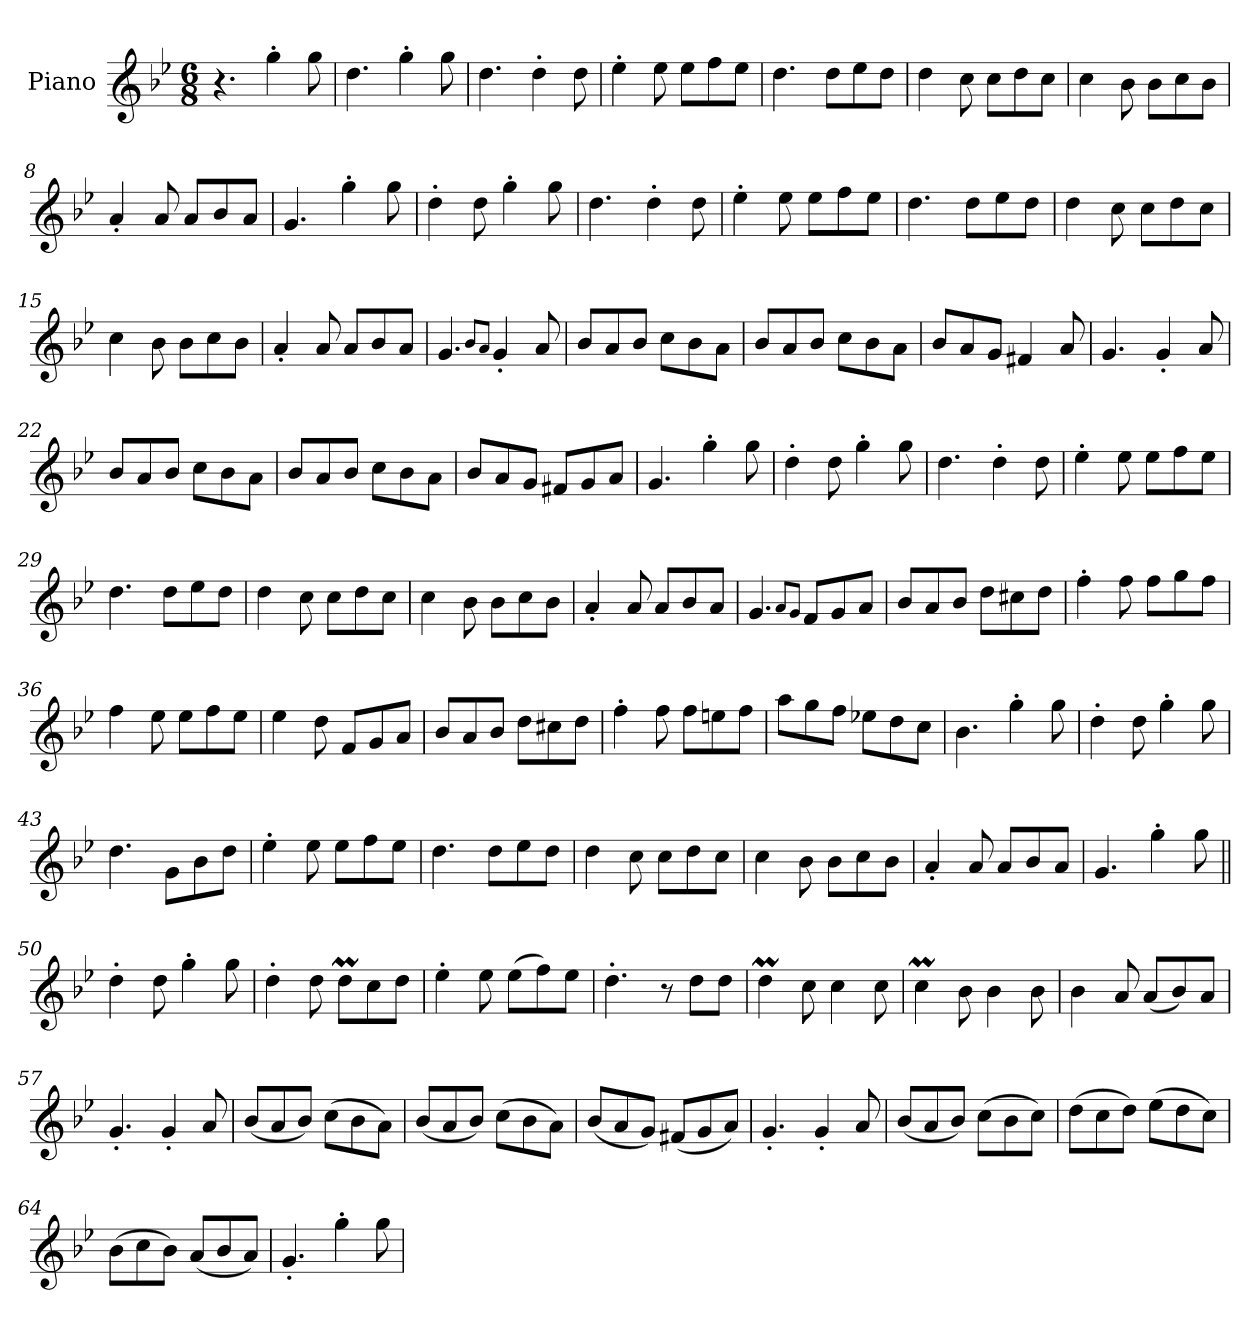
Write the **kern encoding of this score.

**kern
*part1
*staff1
*I"Piano
*I'Pno.
*clefG2
*k[b-e-]
*M6/8
*MM180
=1
4.r
4gg'
8gg
=2
4.dd
4gg'
8gg
=3
4.dd
4dd'
8dd
=4
4ee-'
8ee-
8ee-L
8ff
8ee-J
=5
4.dd
8ddL
8ee-
8ddJ
=6
4dd
8cc
8ccL
8dd
8ccJ
=7
4cc
8b-
8b-L
8cc
8b-J
=8
4a'
8a
8aL
8b-
8aJ
=9
4.g
4gg'
8gg
=10
4dd'
8dd
4gg'
8gg
=11
4.dd
4dd'
8dd
=12
4ee-'
8ee-
8ee-L
8ff
8ee-J
=13
4.dd
8ddL
8ee-
8ddJ
=14
4dd
8cc
8ccL
8dd
8ccJ
=15
4cc
8b-
8b-L
8cc
8b-J
=16
4a'
8a
8aL
8b-
8aJ
=17
4.g
8qb-L
8qaJ
4g'
8a
=18
8b-L
8a
8b-J
8ccL
8b-
8aJ
=19
8b-L
8a
8b-J
8ccL
8b-
8aJ
=20
8b-L
8a
8gJ
4f#X
8a
=21
4.g
4g'
8a
=22
8b-L
8a
8b-J
8ccL
8b-
8aJ
=23
8b-L
8a
8b-J
8ccL
8b-
8aJ
=24
8b-L
8a
8gJ
8f#XL
8g
8aJ
=25
4.g
4gg'
8gg
=26
4dd'
8dd
4gg'
8gg
=27
4.dd
4dd'
8dd
=28
4ee-'
8ee-
8ee-L
8ff
8ee-J
=29
4.dd
8ddL
8ee-
8ddJ
=30
4dd
8cc
8ccL
8dd
8ccJ
=31
4cc
8b-
8b-L
8cc
8b-J
=32
4a'
8a
8aL
8b-
8aJ
=33
4.g
8qaL
8qgJ
8fL
8g
8aJ
=34
8b-L
8a
8b-J
8ddL
8cc#X
8ddJ
=35
4ff'
8ff
8ffL
8gg
8ffJ
=36
4ff
8ee-
8ee-L
8ff
8ee-J
=37
4ee-
8dd
8fL
8g
8aJ
=38
8b-L
8a
8b-J
8ddL
8cc#X
8ddJ
=39
4ff'
8ff
8ffL
8een
8ffJ
=40
8aaL
8gg
8ffJ
8ee-XL
8dd
8ccJ
=41
4.b-
4gg'
8gg
=42
4dd'
8dd
4gg'
8gg
=43
4.dd
8gL
8b-
8ddJ
=44
4ee-'
8ee-
8ee-L
8ff
8ee-J
=45
4.dd
8ddL
8ee-
8ddJ
=46
4dd
8cc
8ccL
8dd
8ccJ
=47
4cc
8b-
8b-L
8cc
8b-J
=48
4a'
8a
8aL
8b-
8aJ
=49
4.g
4gg'
8gg
=50||
4dd'
8dd
4gg'
8gg
=51
4dd'
8dd
8ddmL
8cc
8ddJ
=52
4ee-'
8ee-
(8ee-L
8ff)
8ee-J
=53
4.dd'
8r
8ddL
8ddJ
=54
4ddm
8cc
4cc
8cc
=55
4ccM
8b-
4b-
8b-
=56
4b-
8a
(8aL
8b-)
8aJ
=57
4.g'
4g'
8a
=58
(8b-L
8a
8b-J)
(8ccL
8b-
8aJ)
=59
(8b-L
8a
8b-J)
(8ccL
8b-
8aJ)
=60
(8b-L
8a
8gJ)
(8f#XL
8g
8aJ)
=61
4.g'
4g'
8a
=62
(8b-L
8a
8b-J)
(8ccL
8b-
8ccJ)
=63
(8ddL
8cc
8ddJ)
(8ee-L
8dd
8ccJ)
=64
(8b-L
8cc
8b-J)
(8aL
8b-
8aJ)
=65
4.g'
4gg'
8gg
=
*-
